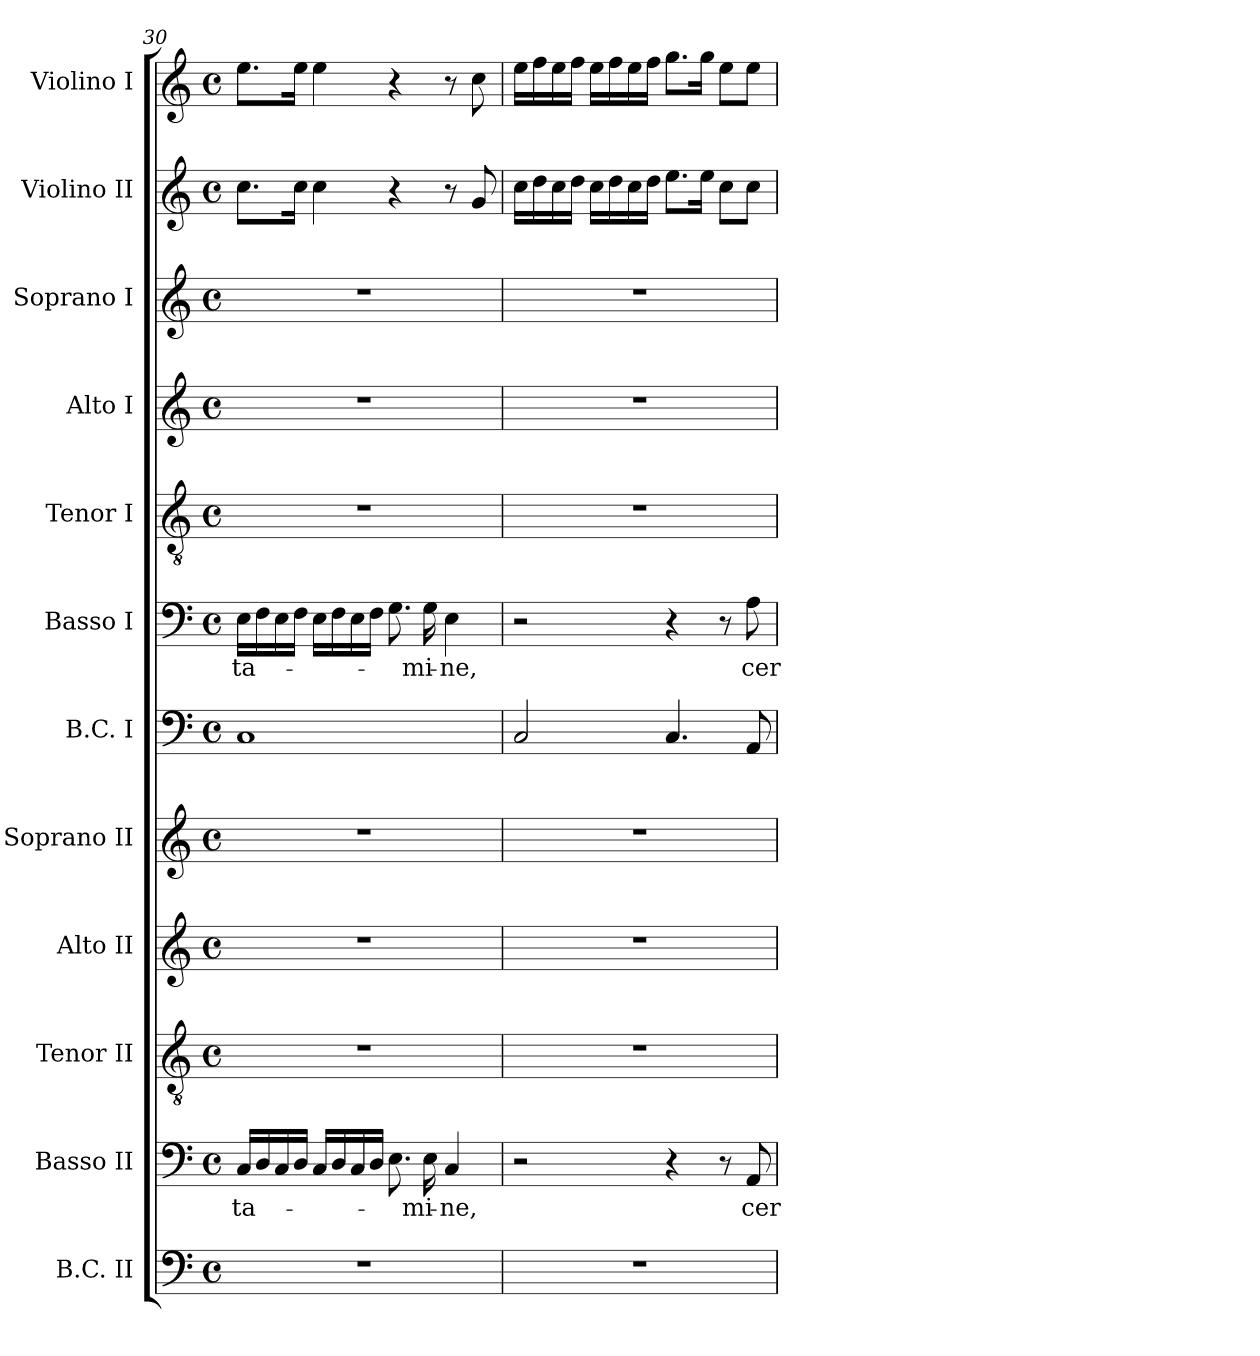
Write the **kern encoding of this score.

**kern	**kern	**text	**kern	**kern	**kern	**kern	**kern	**text	**kern	**kern	**kern	**kern	**kern
*part12	*part11	*part11	*part10	*part9	*part8	*part7	*part6	*part6	*part5	*part4	*part3	*part2	*part1
*staff12	*staff11	*staff11	*staff10	*staff9	*staff8	*staff7	*staff6	*staff6	*staff5	*staff4	*staff3	*staff2	*staff1
*I"B.C. II	*I"Basso II	*	*I"Tenor II	*I"Alto II	*I"Soprano II	*I"B.C. I	*I"Basso I	*	*I"Tenor I	*I"Alto I	*I"Soprano I	*I"Violino II	*I"Violino I
*I'BC2	*I'B 2	*	*I'T 2	*I'A 2	*I'S 2	*I'BC1	*I'B 1	*	*I'T 1	*I'A 1	*I'S 1	*I'Vln. II	*I'Vln. I
!!LO:PB:g=z
*clefF4	*clefF4	*	*clefGv2	*clefG2	*clefG2	*clefF4	*clefF4	*	*clefGv2	*clefG2	*clefG2	*clefG2	*clefG2
*k[]	*k[]	*	*k[]	*k[]	*k[]	*k[]	*k[]	*	*k[]	*k[]	*k[]	*k[]	*k[]
*C:	*C:	*	*C:	*C:	*C:	*C:	*C:	*	*C:	*C:	*C:	*C:	*C:
*M4/4	*M4/4	*	*M4/4	*M4/4	*M4/4	*M4/4	*M4/4	*	*M4/4	*M4/4	*M4/4	*M4/4	*M4/4
*met(c)	*met(c)	*	*met(c)	*met(c)	*met(c)	*met(c)	*met(c)	*	*met(c)	*met(c)	*met(c)	*met(c)	*met(c)
=30	=30	=30	=30	=30	=30	=30	=30	=30	=30	=30	=30	=30	=30
!	!	!LO:LY:b	!	!	!	!	!	!	!	!	!	!	!
!	!	!	!	!	!	!	!	!LO:LY:b	!	!	!	!	!
1r	16C/LL	-ta-	1r	1r	1r	1C	16E\LL	-ta-	1r	1r	1r	8.cc\L	8.ee\L
.	16D/	.	.	.	.	.	16F\	.	.	.	.	.	.
.	16C/	.	.	.	.	.	16E\	.	.	.	.	.	.
.	16D/JJ	.	.	.	.	.	16F\JJ	.	.	.	.	16cc\Jk	16ee\Jk
.	16C/LL	.	.	.	.	.	16E\LL	.	.	.	.	4cc\	4ee\
.	16D/	.	.	.	.	.	16F\	.	.	.	.	.	.
.	16C/	.	.	.	.	.	16E\	.	.	.	.	.	.
.	16D/JJ	.	.	.	.	.	16F\JJ	.	.	.	.	.	.
.	8.E\	.	.	.	.	.	8.G\	.	.	.	.	4r	4r
!	!	!LO:LY:b	!	!	!	!	!	!	!	!	!	!	!
!	!	!	!	!	!	!	!	!LO:LY:b	!	!	!	!	!
.	16E\	-mi-	.	.	.	.	16G\	-mi-	.	.	.	.	.
!	!	!LO:LY:b	!	!	!	!	!	!	!	!	!	!	!
!	!	!	!	!	!	!	!	!LO:LY:b	!	!	!	!	!
.	4C/	-ne,	.	.	.	.	4E\	-ne,	.	.	.	8r	8r
.	.	.	.	.	.	.	.	.	.	.	.	8g/	8cc\
=31	=31	=31	=31	=31	=31	=31	=31	=31	=31	=31	=31	=31	=31
1r	2r	.	1r	1r	1r	2C/	2r	.	1r	1r	1r	16cc\LL	16ee\LL
.	.	.	.	.	.	.	.	.	.	.	.	16dd\	16ff\
.	.	.	.	.	.	.	.	.	.	.	.	16cc\	16ee\
.	.	.	.	.	.	.	.	.	.	.	.	16dd\JJ	16ff\JJ
.	.	.	.	.	.	.	.	.	.	.	.	16cc\LL	16ee\LL
.	.	.	.	.	.	.	.	.	.	.	.	16dd\	16ff\
.	.	.	.	.	.	.	.	.	.	.	.	16cc\	16ee\
.	.	.	.	.	.	.	.	.	.	.	.	16dd\JJ	16ff\JJ
.	4r	.	.	.	.	4.C/	4r	.	.	.	.	8.ee\L	8.gg\L
.	.	.	.	.	.	.	.	.	.	.	.	16ee\Jk	16gg\Jk
.	8r	.	.	.	.	.	8r	.	.	.	.	8cc\L	8ee\L
!	!	!LO:LY:b	!	!	!	!	!	!	!	!	!	!	!
!	!	!	!	!	!	!	!	!LO:LY:b	!	!	!	!	!
.	8AA/	cer-	.	.	.	8AA/	8A\	cer-	.	.	.	8cc\J	8ee\J
=	=	=	=	=	=	=	=	=	=	=	=	=	=
*-	*-	*-	*-	*-	*-	*-	*-	*-	*-	*-	*-	*-	*-
